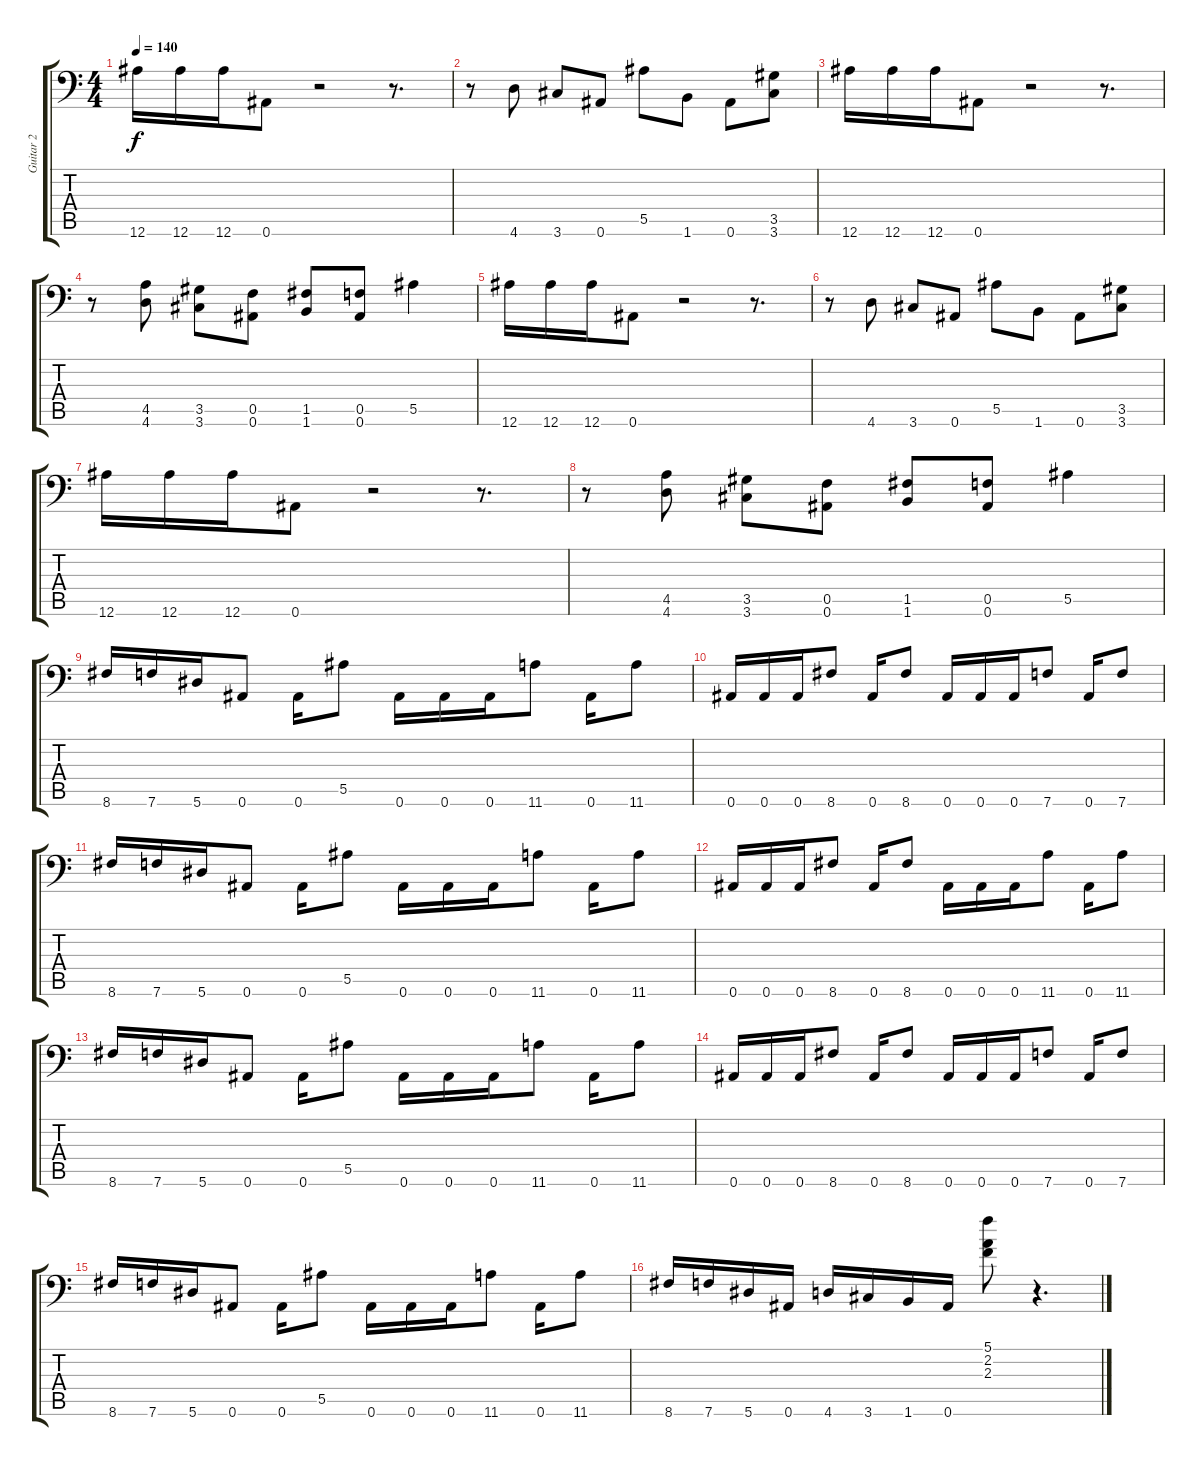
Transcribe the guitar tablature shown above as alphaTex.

\track ("Guitar 2" "Guitar 2") {instrument distortionguitar}
\staff {score tabs}
\tuning (C4 G3 Eb3 Bb2 F2 Bb1) {hide}
\ts (4 4)
\tempo 140
\clef f4
\ks c
12.6.16{dy f} 12.6.16 12.6.16 0.6.8 r.2 r.8{d} |
r.8 4.6.8 3.6.8 0.6.8 5.5.8 1.6.8 0.6.8 (3.5 3.6).8 |
12.6.16 12.6.16 12.6.16 0.6.8 r.2 r.8{d} |
r.8 (4.5 4.6).8 (3.5 3.6).8 (0.5 0.6).8 (1.5 1.6).8 (0.5 0.6).8 5.5.4 |
12.6.16 12.6.16 12.6.16 0.6.8 r.2 r.8{d} |
r.8 4.6.8 3.6.8 0.6.8 5.5.8 1.6.8 0.6.8 (3.5 3.6).8 |
12.6.16 12.6.16 12.6.16 0.6.8 r.2 r.8{d} |
r.8 (4.5 4.6).8 (3.5 3.6).8 (0.5 0.6).8 (1.5 1.6).8 (0.5 0.6).8 5.5.4 |
8.6.16 7.6.16 5.6.16 0.6.8 0.6.16 5.5.8 0.6.16 0.6.16 0.6.16 11.6.8 0.6.16 11.6.8 |
0.6.16 0.6.16 0.6.16 8.6.8 0.6.16 8.6.8 0.6.16 0.6.16 0.6.16 7.6.8 0.6.16 7.6.8 |
8.6.16 7.6.16 5.6.16 0.6.8 0.6.16 5.5.8 0.6.16 0.6.16 0.6.16 11.6.8 0.6.16 11.6.8 |
0.6.16 0.6.16 0.6.16 8.6.8 0.6.16 8.6.8 0.6.16 0.6.16 0.6.16 11.6.8 0.6.16 11.6.8 |
8.6.16 7.6.16 5.6.16 0.6.8 0.6.16 5.5.8 0.6.16 0.6.16 0.6.16 11.6.8 0.6.16 11.6.8 |
0.6.16 0.6.16 0.6.16 8.6.8 0.6.16 8.6.8 0.6.16 0.6.16 0.6.16 7.6.8 0.6.16 7.6.8 |
8.6.16 7.6.16 5.6.16 0.6.8 0.6.16 5.5.8 0.6.16 0.6.16 0.6.16 11.6.8 0.6.16 11.6.8 |
8.6.16 7.6.16 5.6.16 0.6.16 4.6.16 3.6.16 1.6.16 0.6.16 (5.1 2.2 2.3).8 r.4{d}
